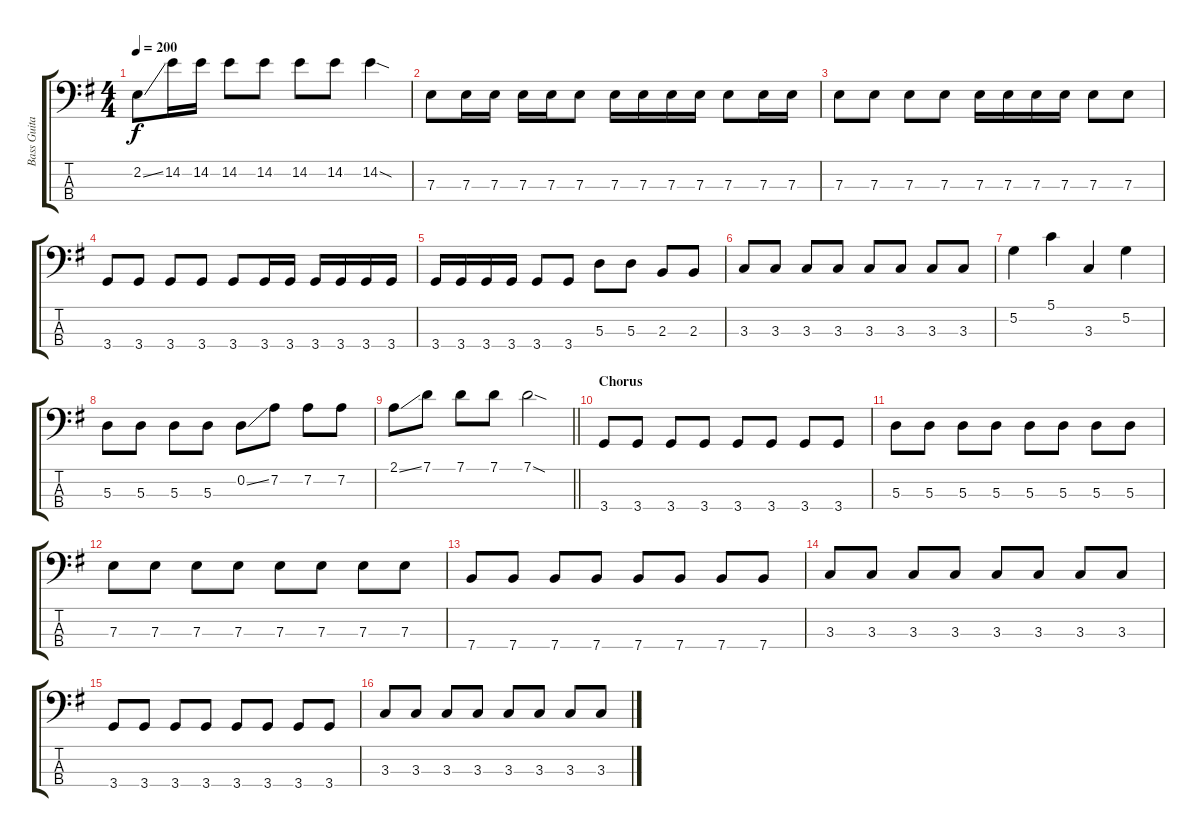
\track ("Bass Guitar" "Bass Guita") {instrument electricbasspick}
\staff {score tabs}
\tuning (G2 D2 A1 E1) {hide}
\ts (4 4)
\tempo 200
\clef f4
\ks g
2.2{ss}.8{dy f} 14.2.16 14.2.16 14.2.8 14.2.8 14.2.8 14.2.8 14.2{sod}.4 |
7.3.8 7.3.16 7.3.16 7.3.16 7.3.16 7.3.8 7.3.16 7.3.16 7.3.16 7.3.16 7.3.8 7.3.16 7.3.16 |
7.3.8 7.3.8 7.3.8 7.3.8 7.3.16 7.3.16 7.3.16 7.3.16 7.3.8 7.3.8 |
3.4.8 3.4.8 3.4.8 3.4.8 3.4.8 3.4.16 3.4.16 3.4.16 3.4.16 3.4.16 3.4.16 |
3.4.16 3.4.16 3.4.16 3.4.16 3.4.8 3.4.8 5.3.8 5.3.8 2.3.8 2.3.8 |
3.3.8 3.3.8 3.3.8 3.3.8 3.3.8 3.3.8 3.3.8 3.3.8 |
5.2.4 5.1.4 3.3.4 5.2.4 |
5.3.8 5.3.8 5.3.8 5.3.8 0.2{ss}.8 7.2.8 7.2.8 7.2.8 |
\barLineRight lightlight
2.1{ss}.8 7.1.8 7.1.8 7.1.8 7.1{sod}.2 |
\section ("" "Chorus")
3.4.8 3.4.8 3.4.8 3.4.8 3.4.8 3.4.8 3.4.8 3.4.8 |
5.3.8 5.3.8 5.3.8 5.3.8 5.3.8 5.3.8 5.3.8 5.3.8 |
7.3.8 7.3.8 7.3.8 7.3.8 7.3.8 7.3.8 7.3.8 7.3.8 |
7.4.8 7.4.8 7.4.8 7.4.8 7.4.8 7.4.8 7.4.8 7.4.8 |
3.3.8 3.3.8 3.3.8 3.3.8 3.3.8 3.3.8 3.3.8 3.3.8 |
3.4.8 3.4.8 3.4.8 3.4.8 3.4.8 3.4.8 3.4.8 3.4.8 |
3.3.8 3.3.8 3.3.8 3.3.8 3.3.8 3.3.8 3.3.8 3.3.8
